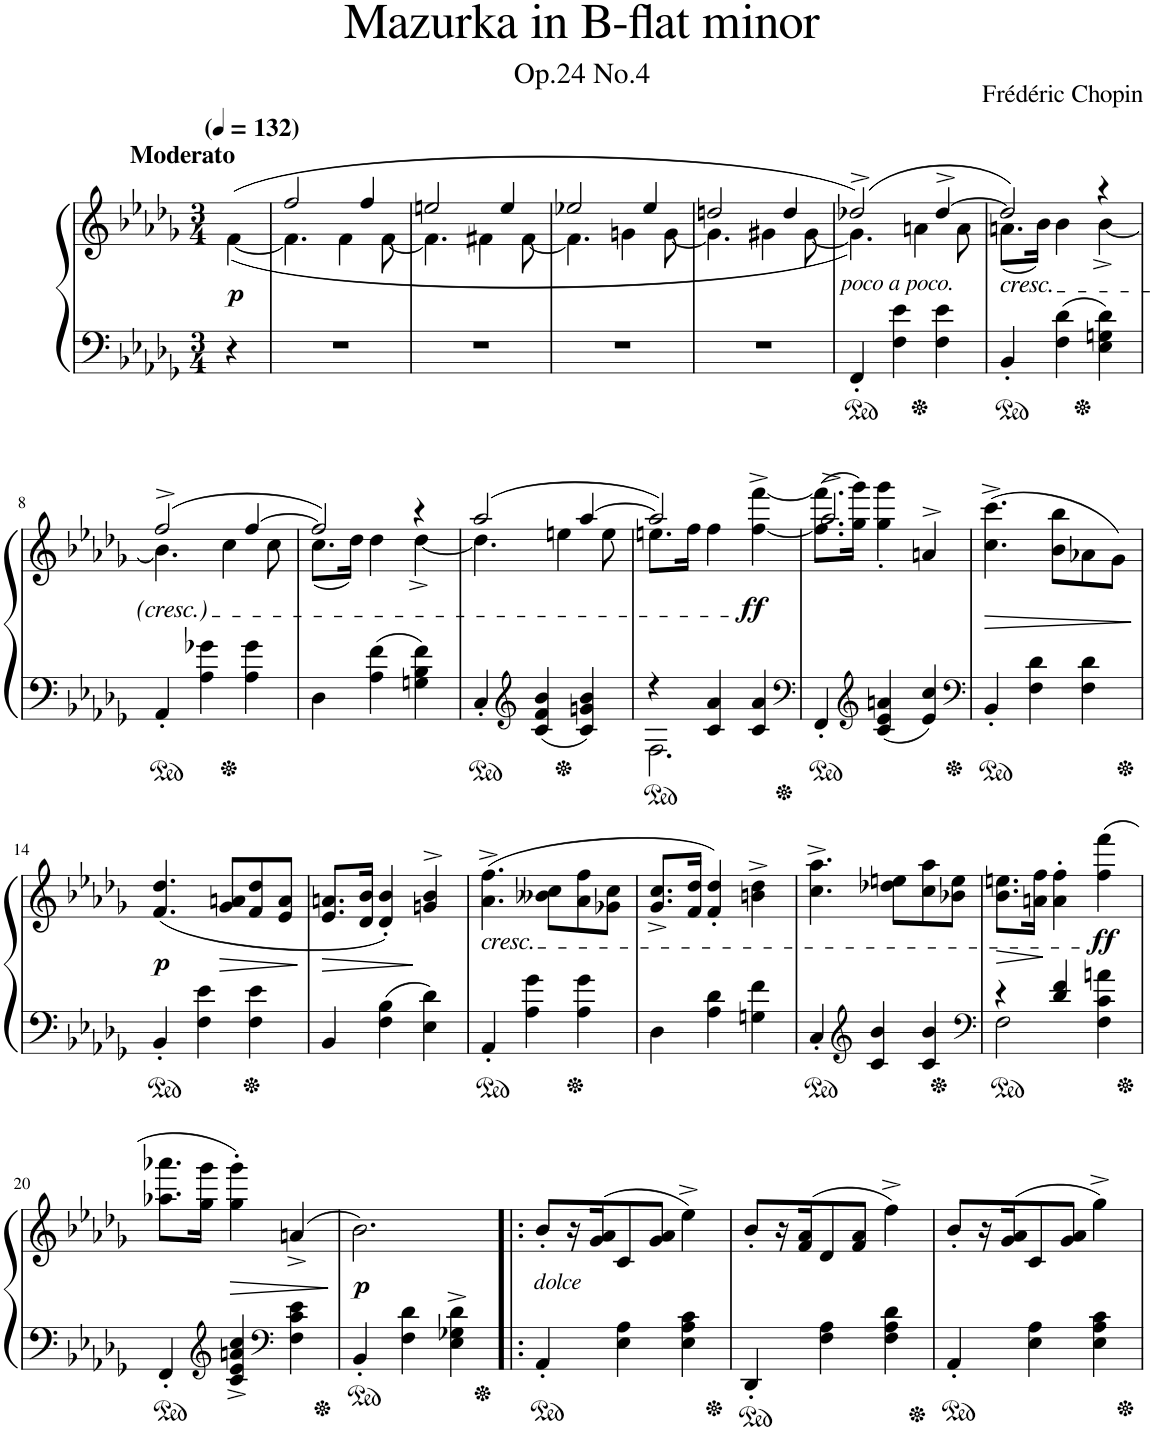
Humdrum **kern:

**kern	**kern	**dynam
*part1	*part1	*part1
*staff2	*staff1	*staff1/2
*I"Pianinas	*	*
*clefF4	*clefG2	*
*k[b-e-a-d-g-]	*k[b-e-a-d-g-]	*
*M3/4	*M3/4	*
*MM132	*MM132	*
=1	=1	=1
!	!LO:TX:a:B:t=Moderato	!
!	!	!LO:DY:b
4r	(([4f\	p
=2	=2	=2
*	*^	*
2.r	2ff/	4.f\]	.
.	.	4f\	.
.	4ff/	.	.
.	.	[8f\	.
=3	=3	=3	=3
2.r	2een/	4.f\]	.
.	.	4f#X\	.
.	4ee/	.	.
.	.	[8f#\	.
=4	=4	=4	=4
2.r	2ee-X/	4.f#\]	.
.	.	4gn\	.
.	4ee-/	.	.
.	.	[8g\	.
=5	=5	=5	=5
2.r	2ddn/	4.g\]	.
.	.	4g#X\	.
.	4dd>/	.	.
.	.	[8g#\	.
=6	=6	=6	=6
4FF'/	(2dd-X^/)	4.g#\])	.
4F\ 4e-\	.	.	.
!	!	!LO:TX:b:i:t=poco a poco.	!
.	.	4an\	.
4F\ 4e-\	[4dd-^/	.	.
.	.	8a\	.
=7	=7	=7	=7
!	!LO:TX:b:i:t=cresc.	!	!
4BB-'/	2dd-/])	(8.an\L	.
.	.	16b-\Jk)	.
4F\ 4d-\	.	4b-\	.
4E-\ 4Gn\ 4d-\	4r	[4b-^\	.
!!LO:LB:g=z	!!
=8	=8	=8	=8
4AA-'/	(2ff^/	4.b-\]	.
4A-\ 4g-X\	.	.	.
.	.	4cc\	.
4A-\ 4g-\	[4ff/	.	.
.	.	8cc\	.
=9	=9	=9	=9
4D-\	2ff/])	(8.cc\L	.
.	.	16dd-\Jk)	.
4A-\ 4f\	.	4dd-\	.
4Gn\ 4B-\ 4f\	4r	[4dd-^\	.
=10	=10	=10	=10
4C'/	(2aa-/	4.dd-\]	.
*clefG2	*	*	*
4c/ 4f/ 4b-/	.	.	.
.	.	4een\	.
4c/ 4gn/ 4b-/	[4aa-/	.	.
.	.	8ee\	.
=11	=11	=11	=11
*^	*	*	*
4r	2.F\	2aa-/])	8.een\L	.
.	.	.	16ff\Jk	.
4c/ 4a-/	.	.	4ff\	.
!	!	!	!	!LO:DY:b
4c/ 4a-/	.	[4ff\^ [4fff\^	4ryy	ff
*v	*v	*	*	*
=12	=12	=12	=12
*clefF4	*	*	*
4FF'/	(8.ff\] 8.fff\]L	2.aa-^>/	.
.	16gg-\ 16ggg-\Jk)	.	.
*clefG2	*	*	*
4c/ 4e-/ 4an/	4gg-\' 4ggg-\'	.	.
4e-/ 4cc/	4an^/	.	.
*	*v	*v	*
=13	=13	=13
*clefF4	*	*
!	!	!LO:HP:b
4BB-'/	(4.cc\^ 4.ccc\^	>
4F\ 4d-\	.	.
.	8b-\ 8bb-\L	.
4F\ 4d-\	8a-X\	.
.	8g-\J)	.
.	.	]
!!LO:LB:g=z
=14	=14	=14
!	!	!LO:DY:b
4BB-'/	(4.f/ 4.dd-/	p
4F\ 4e-\	.	.
!	!	!LO:HP:b
.	8g-/ 8an/L	>
4F\ 4e-\	8f/ 8dd-/	.
.	8e-/ 8a/J	.
.	.	]
=15	=15	=15
!	!	!LO:HP:b
4BB-/	8.e-/ 8.an/L	>
.	16d-/ 16b-/Jk	.
4F\ 4B-\	4d-/' 4b-/')	.
4E-\ 4d-\	4gn/^> 4b-/^>	]
=16	=16	=16
!	!LO:TX:b:i:t=cresc.	!
4AA-'/	(4.a-\^ 4.ff\^	.
4A-\ 4g-\	.	.
.	8b--X\ 8cc\L	.
4A-\ 4g-\	8a-\ 8ff\	.
.	8g-X\ 8cc\J	.
=17	=17	=17
4D-\	8.g-/^ 8.cc/^L	.
.	16f/ 16dd-/Jk	.
4A-\ 4d-\	4f/' 4dd-/')	.
4Gn\ 4f\	4bn\^ 4dd-\^	.
=18	=18	=18
4C'/	4.cc\^ 4.aa-\^	.
*clefG2	*	*
4c/ 4b-/	.	.
.	8dd-X\ 8een\L	.
4c/ 4b-/	8cc\ 8aa-\	.
.	8b-X\ 8ee\J	.
=19	=19	=19
*clefF4	*	*
*^	*	*
!	!	!	!LO:HP:b
4r	2F\	8.b-\ 8.een\L	>
.	.	16an\ 16ff\Jk	.
4d-/ 4f/	.	4a\' 4ff\'	]
!	!	!	!LO:DY:b
4F\ 4c\ 4an\	4ryy	(4ff\ 4fff\	ff
*v	*v	*	*
!!LO:LB:g=z
=20	=20	=20
4FF'/	8.aa-X\ 8.aaa-X\L	.
.	16gg-\ 16ggg-\Jk	.
*clefG2	*	*
!	!	!LO:HP:b
4c/^< 4e-/^< 4an/^< 4cc/^<	4gg-\' 4ggg-\')	>
*clefF4	*	*
4F\ 4c\ 4e-\	(4an^/	.
.	.	]
=21	=21	=21
!	!	!LO:DY:b
4BB-'/	2.b-\)	p
4F\> 4d-\>	.	.
4E-\^ 4G-X\^ 4d-\^	.	.
=22!|:	=22!|:	=22!|:
!	!LO:TX:b:i:t=dolce	!
4AA-'/	8b-'/L	.
.	16r	.
.	(16g-/ 16a-/J	.
4E-\ 4A-\	8c/	.
.	8g-/ 8a-/J	.
4E-\ 4A-\ 4c\	4ee-^\)	.
=23	=23	=23
4DD-'/	8b-'/L	.
.	16r	.
.	(16f/ 16a-/J	.
4F\ 4A-\	8d-/	.
.	8f/ 8a-/J	.
4F\ 4A-\ 4d-\	4ff^\)	.
=24	=24	=24
4AA-'/	8b-'/L	.
.	16r	.
.	(16g-/ 16a-/J	.
4E-\ 4A-\	8c/	.
.	8g-/ 8a-/J	.
4E-\ 4A-\ 4c\	4gg-^\)	.
=	=	=
*-	*-	*-
